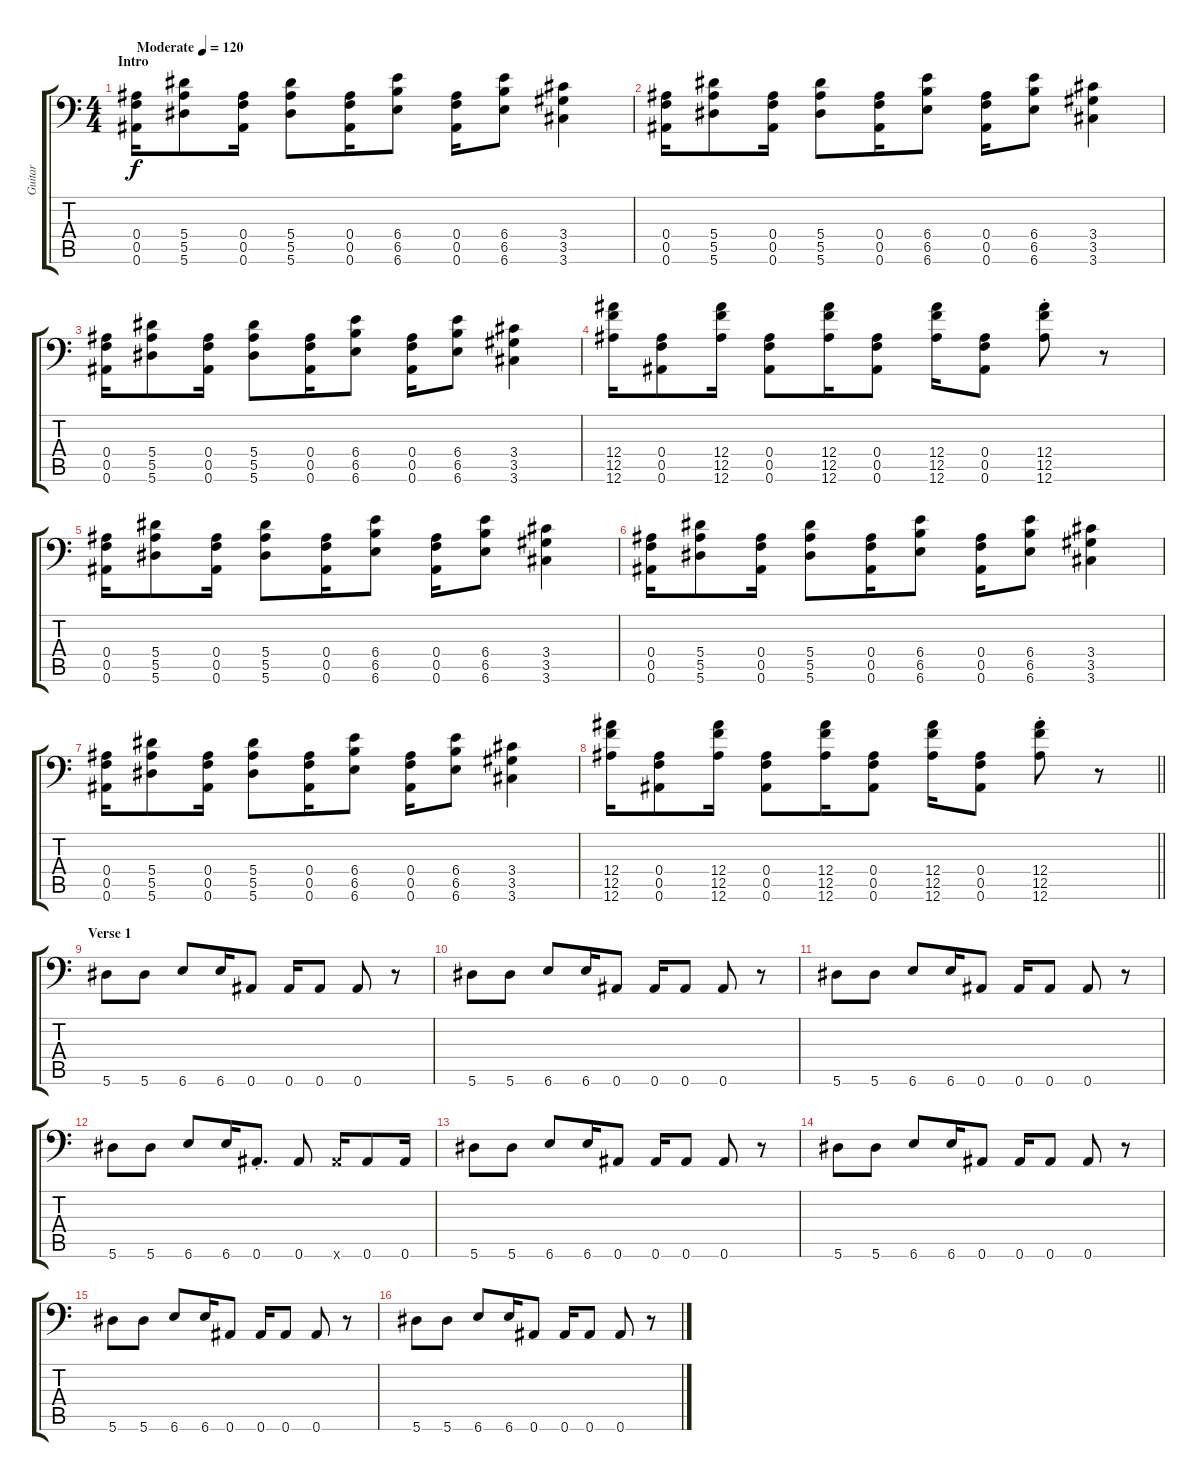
\track ("Guitar" "Guitar") {instrument distortionguitar}
\staff {score tabs}
\tuning (C4 G3 Eb3 Bb2 F2 Bb1) {hide}
\ts (4 4)
\section ("" "Intro")
\tempo (120 "Moderate")
\clef f4
\ks c
(0.4 0.5 0.6).16{dy f instrument distortionguitar} (5.4 5.5 5.6).8 (0.4 0.5 0.6).16 (5.4 5.5 5.6).8 (0.4 0.5 0.6).16 (6.4 6.5 6.6).8 (0.4 0.5 0.6).16 (6.4 6.5 6.6).8 (3.4 3.5 3.6).4 |
(0.4 0.5 0.6).16 (5.4 5.5 5.6).8 (0.4 0.5 0.6).16 (5.4 5.5 5.6).8 (0.4 0.5 0.6).16 (6.4 6.5 6.6).8 (0.4 0.5 0.6).16 (6.4 6.5 6.6).8 (3.4 3.5 3.6).4 |
(0.4 0.5 0.6).16 (5.4 5.5 5.6).8 (0.4 0.5 0.6).16 (5.4 5.5 5.6).8 (0.4 0.5 0.6).16 (6.4 6.5 6.6).8 (0.4 0.5 0.6).16 (6.4 6.5 6.6).8 (3.4 3.5 3.6).4 |
(12.4 12.5 12.6).16 (0.4 0.5 0.6).8 (12.4 12.5 12.6).16 (0.4 0.5 0.6).8 (12.4 12.5 12.6).16 (0.4 0.5 0.6).8 (12.4 12.5 12.6).16 (0.4 0.5 0.6).8 (12.4{st} 12.5{st} 12.6{st}).8 r.8 |
(0.4 0.5 0.6).16 (5.4 5.5 5.6).8 (0.4 0.5 0.6).16 (5.4 5.5 5.6).8 (0.4 0.5 0.6).16 (6.4 6.5 6.6).8 (0.4 0.5 0.6).16 (6.4 6.5 6.6).8 (3.4 3.5 3.6).4 |
(0.4 0.5 0.6).16 (5.4 5.5 5.6).8 (0.4 0.5 0.6).16 (5.4 5.5 5.6).8 (0.4 0.5 0.6).16 (6.4 6.5 6.6).8 (0.4 0.5 0.6).16 (6.4 6.5 6.6).8 (3.4 3.5 3.6).4 |
(0.4 0.5 0.6).16 (5.4 5.5 5.6).8 (0.4 0.5 0.6).16 (5.4 5.5 5.6).8 (0.4 0.5 0.6).16 (6.4 6.5 6.6).8 (0.4 0.5 0.6).16 (6.4 6.5 6.6).8 (3.4 3.5 3.6).4 |
\barLineRight lightlight
(12.4 12.5 12.6).16 (0.4 0.5 0.6).8 (12.4 12.5 12.6).16 (0.4 0.5 0.6).8 (12.4 12.5 12.6).16 (0.4 0.5 0.6).8 (12.4 12.5 12.6).16 (0.4 0.5 0.6).8 (12.4{st} 12.5{st} 12.6{st}).8 r.8 |
\section ("" "Verse 1")
5.6.8 5.6.8 6.6.8 6.6.16 0.6.8 0.6.16 0.6.8 0.6.8 r.8 |
5.6.8 5.6.8 6.6.8 6.6.16 0.6.8 0.6.16 0.6.8 0.6.8 r.8 |
5.6.8 5.6.8 6.6.8 6.6.16 0.6.8 0.6.16 0.6.8 0.6.8 r.8 |
5.6.8 5.6.8 6.6.8 6.6.16 0.6{st}.8{d} 0.6.8 0.6{x}.16 0.6.8 0.6.16 |
5.6.8 5.6.8 6.6.8 6.6.16 0.6.8 0.6.16 0.6.8 0.6.8 r.8 |
5.6.8 5.6.8 6.6.8 6.6.16 0.6.8 0.6.16 0.6.8 0.6.8 r.8 |
5.6.8 5.6.8 6.6.8 6.6.16 0.6.8 0.6.16 0.6.8 0.6.8 r.8 |
5.6.8 5.6.8 6.6.8 6.6.16 0.6.8 0.6.16 0.6.8 0.6.8 r.8
